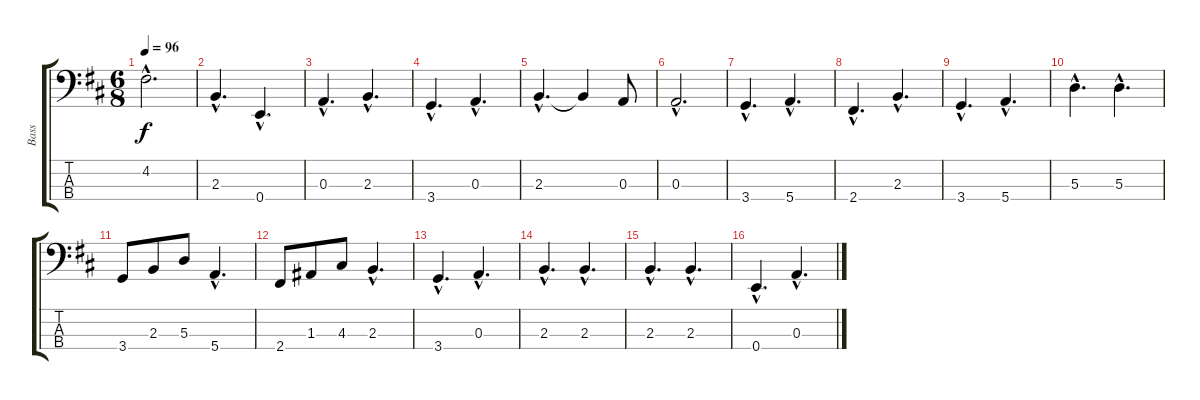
\track ("Bass" "Bass") {instrument electricbassfinger}
\staff {score tabs}
\tuning (G2 D2 A1 E1) {hide}
\ts (6 8)
\tempo 96
\clef f4
\ks bminor
4.2{hac}.2{d dy f} |
2.3{hac}.4{d} 0.4{hac}.4{d} |
0.3{hac}.4{d} 2.3{hac}.4{d} |
3.4{hac}.4{d} 0.3{hac}.4{d} |
2.3{hac}.4{d} 2.3{t}.4 0.3.8 |
0.3{hac}.2{d} |
3.4{hac}.4{d} 5.4{hac}.4{d} |
2.4{hac}.4{d} 2.3{hac}.4{d} |
3.4{hac}.4{d} 5.4{hac}.4{d} |
5.3{hac}.4{d} 5.3{hac}.4{d} |
3.4.8 2.3.8 5.3.8 5.4{hac}.4{d} |
2.4.8 1.3.8 4.3.8 2.3{hac}.4{d} |
3.4{hac}.4{d} 0.3{hac}.4{d} |
2.3{hac}.4{d} 2.3{hac}.4{d} |
2.3{hac}.4{d} 2.3{hac}.4{d} |
0.4{hac}.4{d} 0.3{hac}.4{d}
